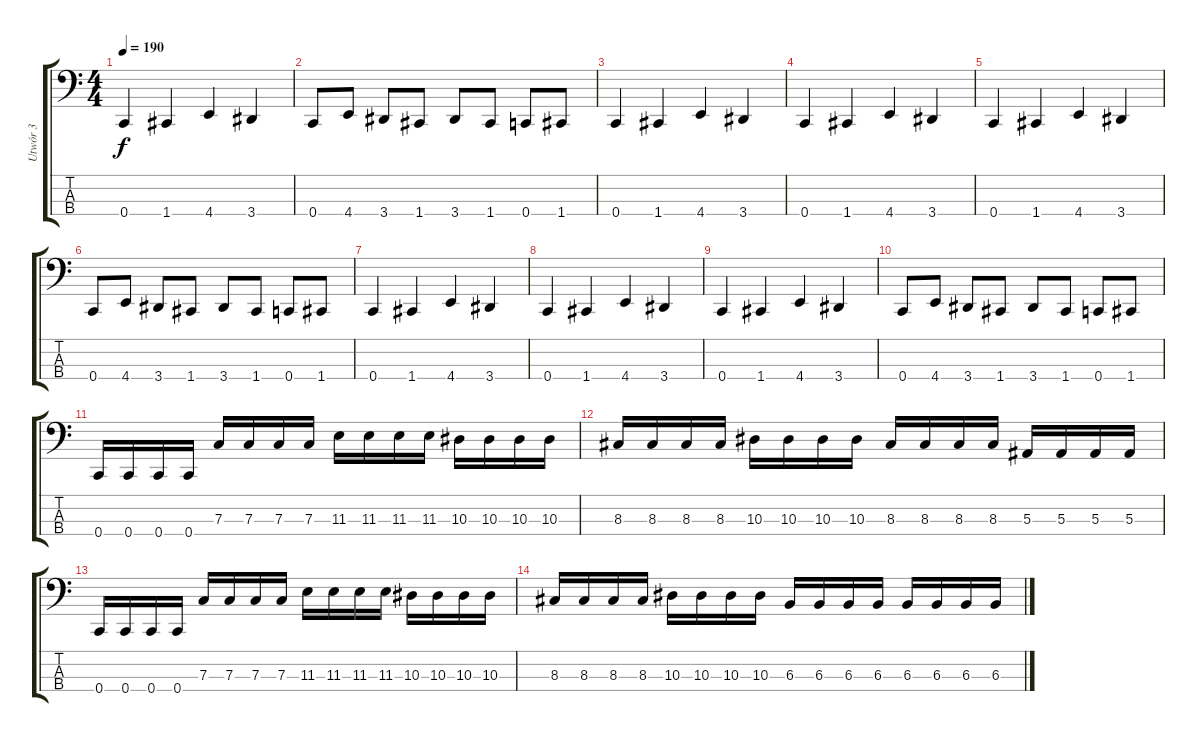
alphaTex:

\track ("Utwór 3" "Utwór 3") {instrument electricbasspick}
\staff {score tabs}
\tuning (Eb2 Bb1 F1 C1) {hide}
\ts (4 4)
\tempo 190
\clef f4
\ks c
0.4.4{dy f} 1.4.4 4.4.4 3.4.4 |
0.4.8 4.4.8 3.4.8 1.4.8 3.4.8 1.4.8 0.4.8 1.4.8 |
0.4.4 1.4.4 4.4.4 3.4.4 |
0.4.4 1.4.4 4.4.4 3.4.4 |
0.4.4 1.4.4 4.4.4 3.4.4 |
0.4.8 4.4.8 3.4.8 1.4.8 3.4.8 1.4.8 0.4.8 1.4.8 |
0.4.4 1.4.4 4.4.4 3.4.4 |
0.4.4 1.4.4 4.4.4 3.4.4 |
0.4.4 1.4.4 4.4.4 3.4.4 |
0.4.8 4.4.8 3.4.8 1.4.8 3.4.8 1.4.8 0.4.8 1.4.8 |
0.4.16 0.4.16 0.4.16 0.4.16 7.3.16 7.3.16 7.3.16 7.3.16 11.3.16 11.3.16 11.3.16 11.3.16 10.3.16 10.3.16 10.3.16 10.3.16 |
8.3.16 8.3.16 8.3.16 8.3.16 10.3.16 10.3.16 10.3.16 10.3.16 8.3.16 8.3.16 8.3.16 8.3.16 5.3.16 5.3.16 5.3.16 5.3.16 |
0.4.16 0.4.16 0.4.16 0.4.16 7.3.16 7.3.16 7.3.16 7.3.16 11.3.16 11.3.16 11.3.16 11.3.16 10.3.16 10.3.16 10.3.16 10.3.16 |
8.3.16 8.3.16 8.3.16 8.3.16 10.3.16 10.3.16 10.3.16 10.3.16 6.3.16 6.3.16 6.3.16 6.3.16 6.3.16 6.3.16 6.3.16 6.3.16
